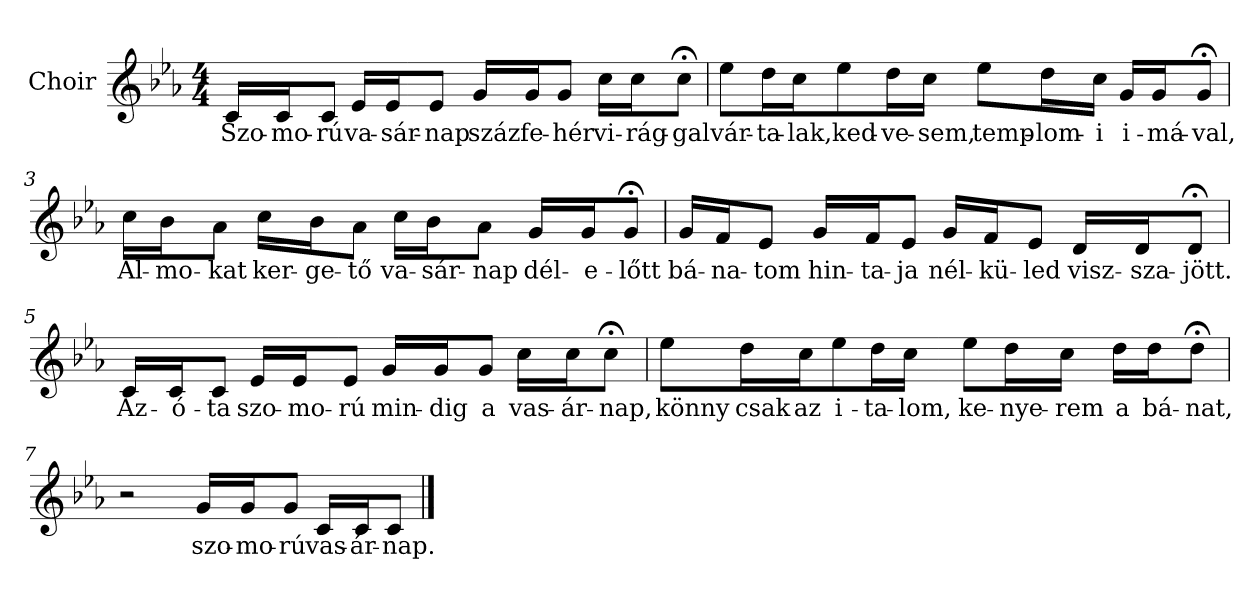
**kern	**text
*part1	*part1
*staff1	*staff1
*I"Choir	*
*I'Ch	*
*clefG2	*
*k[b-e-a-]	*
*E-:	*
*M4/4	*
=1	=1
16c/LL	Szo-
16c/J	-mo-
8c/J	-rú
16e-/LL	va-
16e-/J	-sár-
8e-/J	-nap
16g/LL	száz
16g/J	fe-
8g/J	-hér
16cc\LL	vi-
16cc\J	-rág-
8cc;<\J	-gal
=2	=2
8ee-\L	vár-
16dd\L	-ta-
16cc\J	-lak,
8ee-\	ked-
16dd\L	-ve-
16cc\JJ	-sem,
8ee-\L	temp-
16dd\L	-lom-
16cc\JJ	-i
16g/LL	i-
16g/J	-má-
8g;</J	-val,
!!LO:LB:g=z
=3	=3
16cc\LL	Ál-
16b-\J	-mo-
8a-\J	-kat
16cc\LL	ker-
16b-\J	-ge-
8a-\J	-tő
16cc\LL	va-
16b-\J	-sár-
8a-\J	-nap
16g/LL	dél-
16g/J	-e-
8g;</J	-lőtt
=4	=4
16g/LL	bá-
16f/J	-na-
8e-/J	-tom
16g/LL	hin-
16f/J	-ta-
8e-/J	-ja
16g/LL	nél-
16f/J	-kü-
8e-/J	-led
16d/LL	visz-
16d/J	-sza-
8d;</J	-jött.
!!LO:LB:g=z
=5	=5
16c/LL	Az-
16c/J	-ó-
8c/J	-ta
16e-/LL	szo-
16e-/J	-mo-
8e-/J	-rú
16g/LL	min-
16g/J	-dig
8g/J	a
16cc\LL	vas-
16cc\J	-ár-
8cc;<\J	-nap,
=6	=6
8ee-\L	könny
16dd\L	csak
16cc\J	az
8ee-\	i-
16dd\L	-ta-
16cc\JJ	-lom,
8ee-\L	ke-
16dd\L	-nye-
16cc\JJ	-rem
16dd\LL	a
16dd\J	bá-
8dd;<\J	-nat,
!!LO:LB:g=z
=7	=7
2r	.
16g/LL	szo-
16g/J	-mo-
8g/J	-rú
16c/LL	vas-
16c/J	-ár-
8c/J	-nap.
==	==
*-	*-
